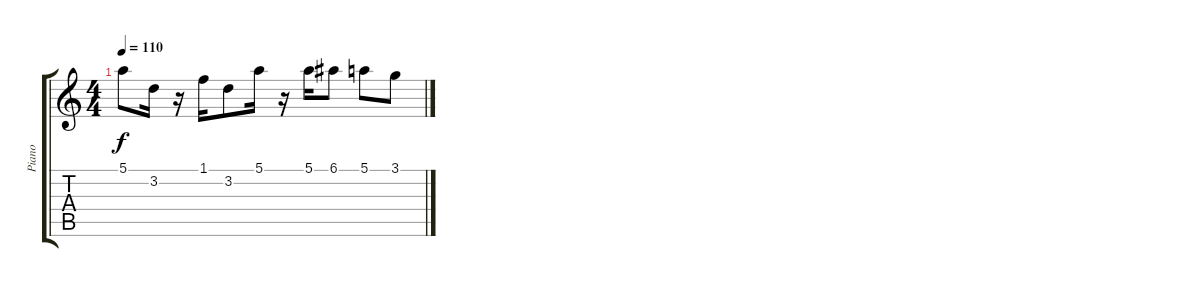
\track ("Piano" "Piano") {instrument acousticgrandpiano}
\staff {score tabs}
\tuning (E5 B4 G4 D4 A3 E3) {hide}
\ts (4 4)
\tempo 110
\clef g2
\ks c
5.1.8{dy f} 3.2.16 r.16 1.1.16 3.2.8 5.1.16 r.16 5.1.16 6.1.8 5.1.8 3.1.8
